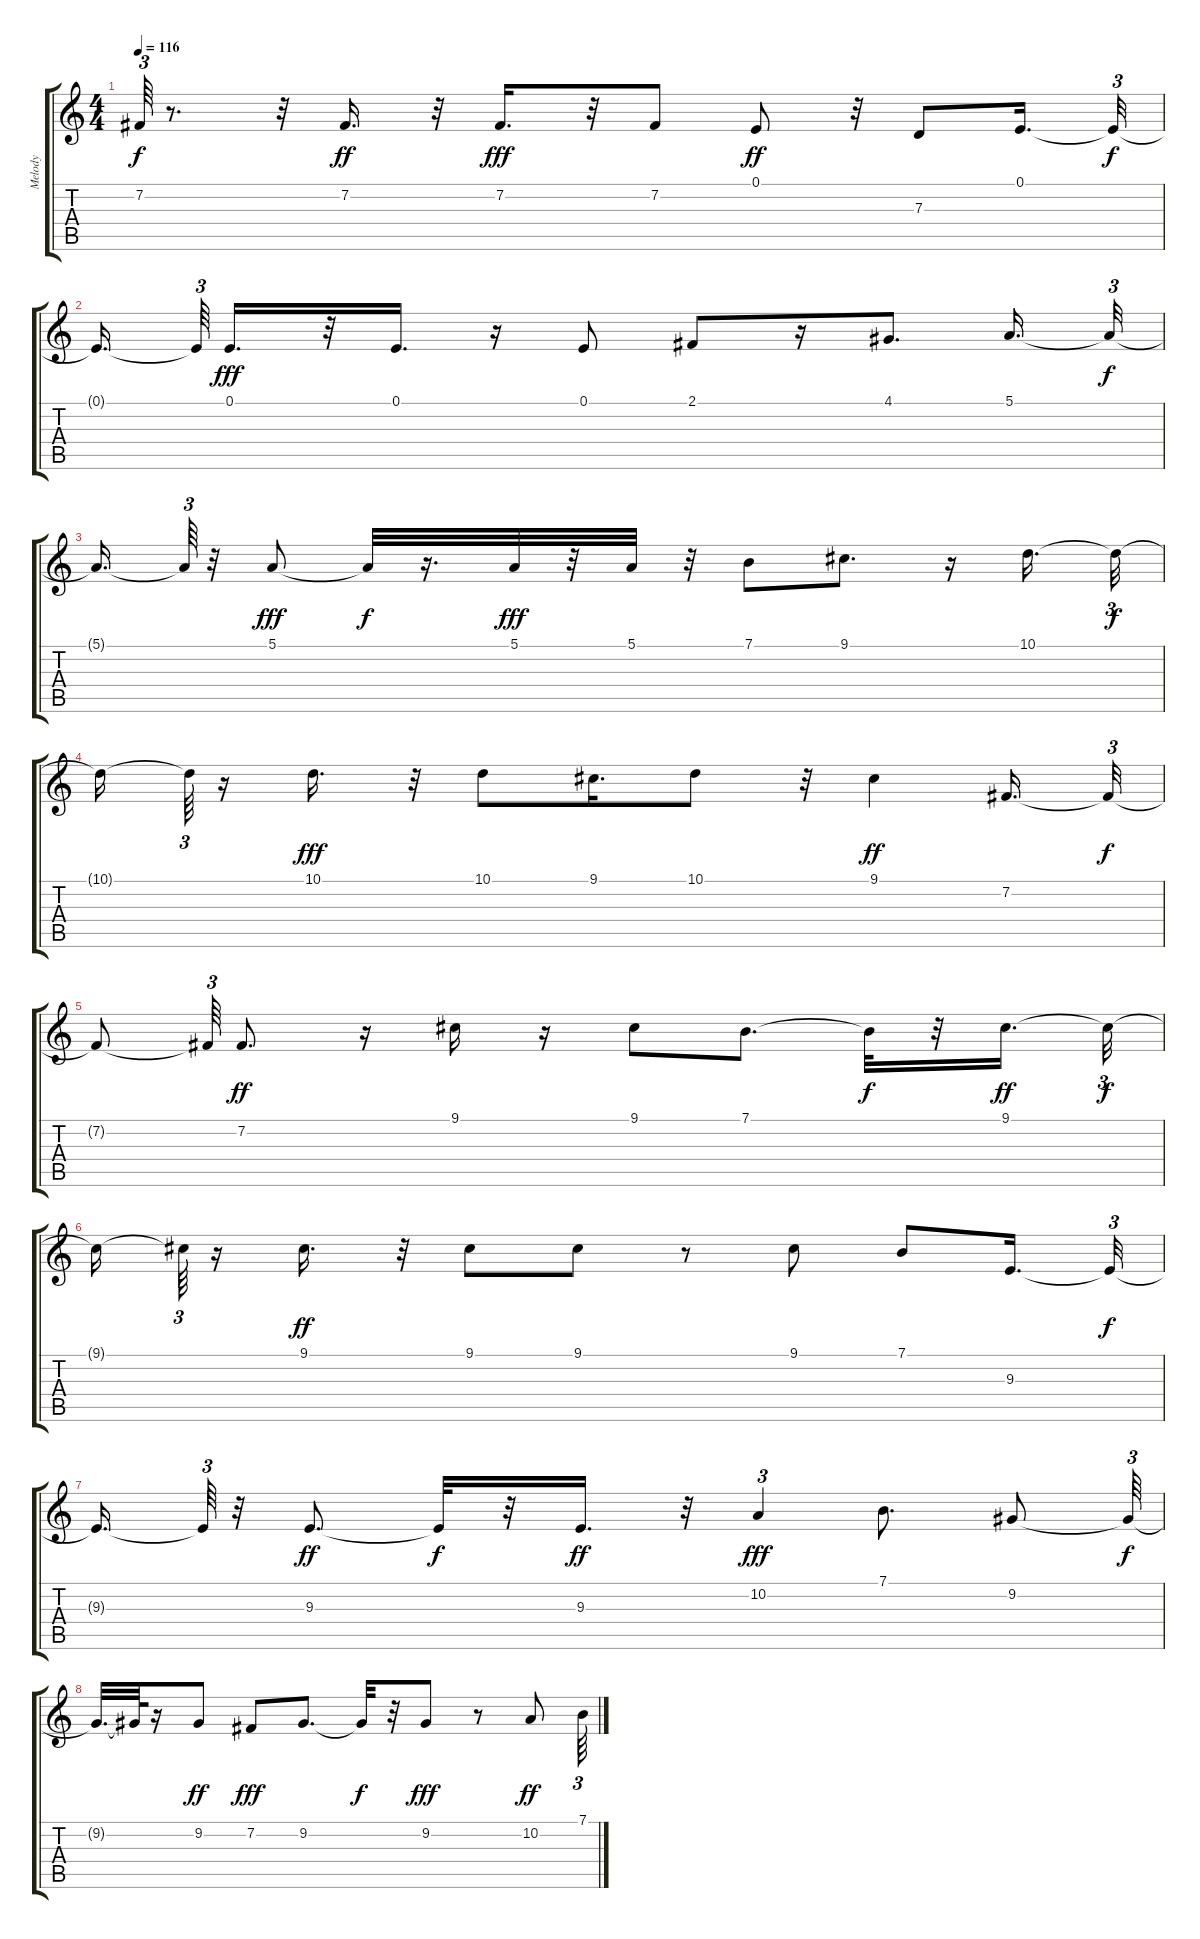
\track ("Melody  " "Melody  ") {instrument synthbrass2}
\staff {score tabs}
\tuning (E4 B3 G3 D3 A2 E2) {hide}
\ts (4 4)
\tempo 116
\clef g2
\ks c
7.2{t}.64{tu (3 2) dy f} r.8{d} r.32 7.2.16{d dy ff} r.32 7.2.16{d dy fff} r.32 7.2.8 0.1.8{dy ff} r.32 7.3.8 0.1.16{d} 0.1{t}.32{tu (3 2) dy f} |
0.1{t}.16{d} 0.1{t}.64{tu (3 2)} 0.1.16{d dy fff} r.32 0.1.16{d} r.16 0.1.8 2.1.8 r.16 4.1.8{d} 5.1.16{d} 5.1{t}.32{tu (3 2) dy f} |
5.1{t}.16{d} 5.1{t}.64{tu (3 2)} r.32 5.1.8{dy fff} 5.1{t}.32{dy f} r.16{d} 5.1.32{dy fff} r.32 5.1.32 r.32 7.1.8 9.1.8{d} r.16 10.1.16{d} 10.1{t}.32{tu (3 2) dy f} |
10.1{t}.16 10.1{t}.64{tu (3 2)} r.16 10.1.16{d dy fff} r.32 10.1.8 9.1.16{d} 10.1.8 r.32 9.1.4{dy ff} 7.2.16{d} 7.2{t}.32{tu (3 2) dy f} |
7.2{t}.8 7.2{t}.64{tu (3 2)} 7.2.8{d dy ff} r.16 9.1.16 r.16 9.1.8 7.1.8{d} 7.1{t}.32{dy f} r.32 9.1.16{d dy ff} 9.1{t}.32{tu (3 2) dy f} |
9.1{t}.16 9.1{t}.64{tu (3 2)} r.16 9.1.16{d dy ff} r.32 9.1.8 9.1.8 r.8 9.1.8 7.1.8 9.3.16{d} 9.3{t}.32{tu (3 2) dy f} |
9.3{t}.16{d} 9.3{t}.64{tu (3 2)} r.32 9.3.8{d dy ff} 9.3{t}.32{dy f} r.32 9.3.16{d dy ff} r.32 10.2.4{tu (3 2) dy fff} 7.1.8{d} 9.2.8 9.2{t}.64{tu (3 2) dy f} |
9.2{t}.32{d} 9.2{t}.64 r.16 9.2.8{dy ff} 7.2.8{dy fff} 9.2.8{d} 9.2{t}.32{dy f} r.32 9.2.8{dy fff} r.8 10.2.8{dy ff} 7.1.64{tu (3 2)}
